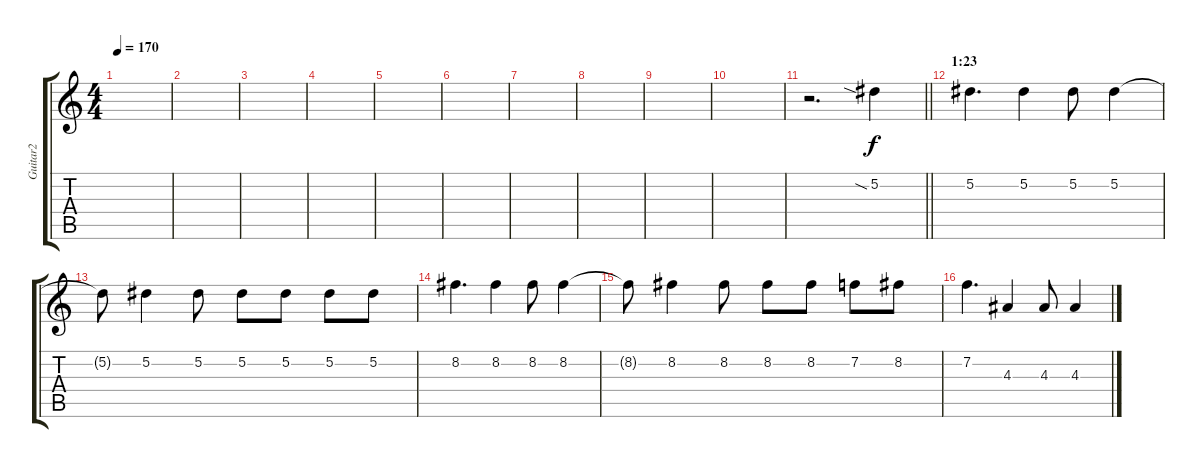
\track ("Guitar2" "Guitar2") {instrument electricguitarclean}
\staff {score tabs}
\tuning (Eb4 Bb3 Gb3 Db3 Ab2 Db2) {hide}
\ts (4 4)
\tempo 170
\clef g2
\ks c
|
|
|
|
|
|
|
|
|
|
\barLineRight lightlight
r.2{d volume 10} 5.2{sia}.4 |
\section ("" "1:23")
5.2.4{d} 5.2.4 5.2.8 5.2.4 |
5.2{t}.8 5.2.4 5.2.8 5.2.8 5.2.8 5.2.8 5.2.8 |
8.2.4{d} 8.2.4 8.2.8 8.2.4 |
8.2{t}.8 8.2.4 8.2.8 8.2.8 8.2.8 7.2.8 8.2.8 |
7.2.4{d} 4.3.4 4.3.8 4.3.4
